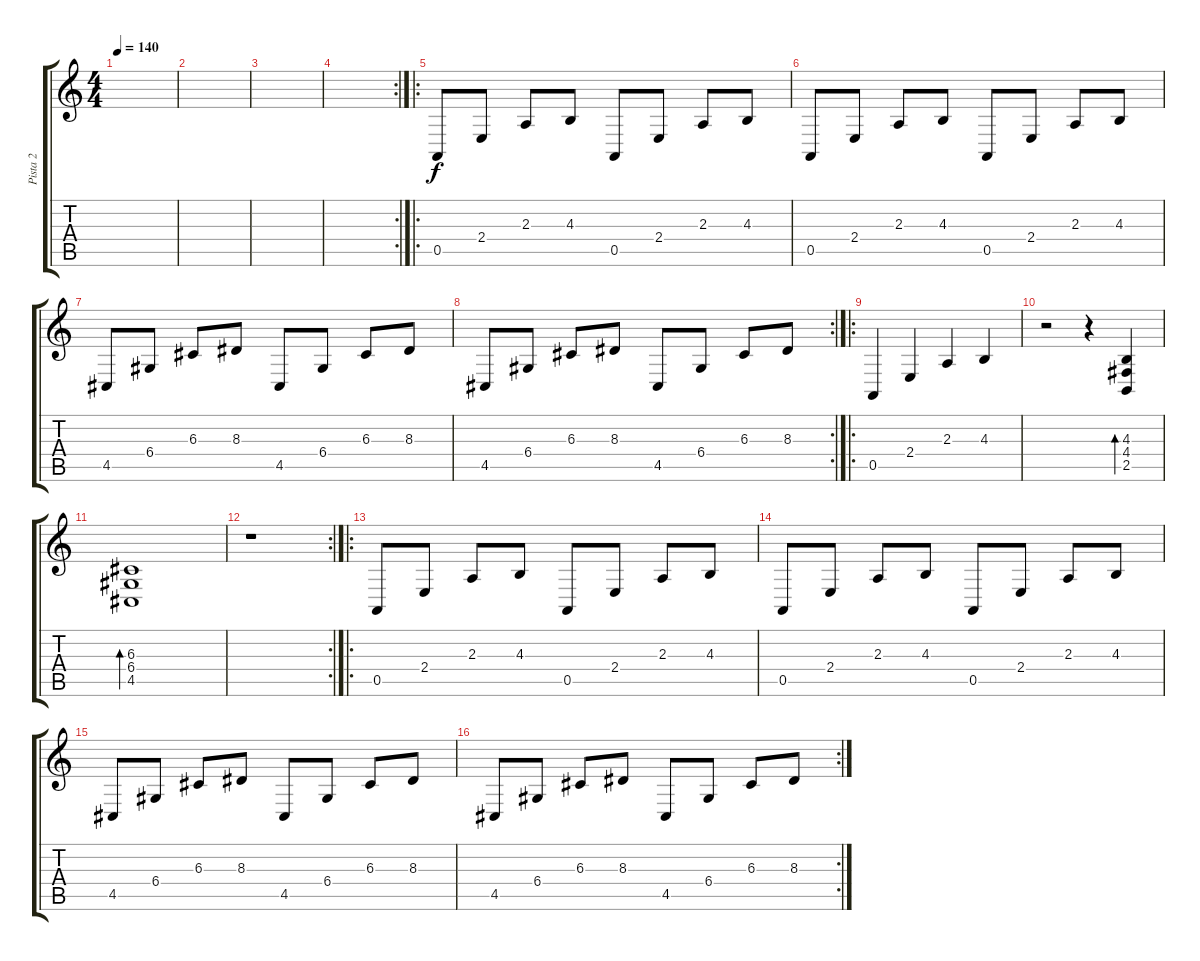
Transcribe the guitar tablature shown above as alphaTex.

\track ("Pista 2" "Pista 2") {instrument orchestralharp}
\staff {score tabs}
\tuning (E4 B3 G3 D3 A2 E2) {hide}
\ts (4 4)
\tempo 140
\clef g2
\ks c
|
|
|
\rc 2
|
\ro
0.5.8 2.4.8 2.3.8 4.3.8 0.5.8 2.4.8 2.3.8 4.3.8 |
0.5.8 2.4.8 2.3.8 4.3.8 0.5.8 2.4.8 2.3.8 4.3.8 |
4.5.8 6.4.8 6.3.8 8.3.8 4.5.8 6.4.8 6.3.8 8.3.8 |
\rc 2
4.5.8 6.4.8 6.3.8 8.3.8 4.5.8 6.4.8 6.3.8 8.3.8 |
\ro
0.5.4 2.4.4 2.3.4 4.3.4 |
r.2 r.4 (4.3 4.4 2.5).4{bd 120} |
(6.3 6.4 4.5).1{bd 480} |
\rc 2
r.1 |
\ro
0.5.8 2.4.8 2.3.8 4.3.8 0.5.8 2.4.8 2.3.8 4.3.8 |
0.5.8 2.4.8 2.3.8 4.3.8 0.5.8 2.4.8 2.3.8 4.3.8 |
4.5.8 6.4.8 6.3.8 8.3.8 4.5.8 6.4.8 6.3.8 8.3.8 |
\rc 2
4.5.8 6.4.8 6.3.8 8.3.8 4.5.8 6.4.8 6.3.8 8.3.8
